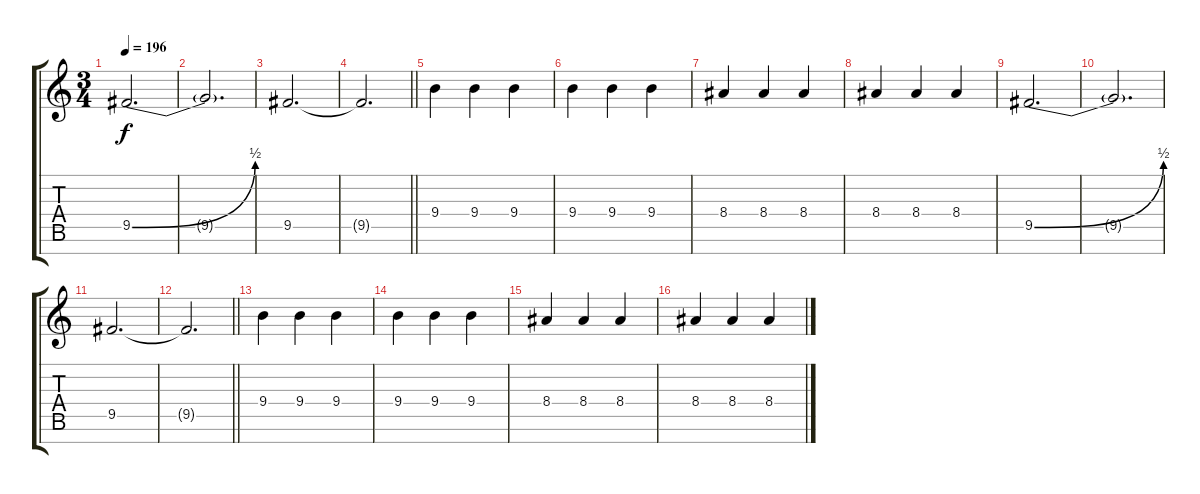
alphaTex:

\track "" {instrument overdrivenguitar}
\staff {score tabs}
\tuning (E4 B3 G3 D3 A2 E2 B1) {hide}
\ts (3 4)
\tempo 196
\clef g2
\ks c
9.5{be (bend 0 0 60 2)}.2{d dy f} |
9.5{t}.2{d} |
9.5.2{d} |
\barLineRight lightlight
9.5{t}.2{d} |
9.4.4 9.4.4 9.4.4 |
9.4.4 9.4.4 9.4.4 |
8.4.4 8.4.4 8.4.4 |
8.4.4 8.4.4 8.4.4 |
9.5{be (bend 0 0 60 2)}.2{d} |
9.5{t}.2{d} |
9.5.2{d} |
\barLineRight lightlight
9.5{t}.2{d} |
9.4.4 9.4.4 9.4.4 |
9.4.4 9.4.4 9.4.4 |
8.4.4 8.4.4 8.4.4 |
8.4.4 8.4.4 8.4.4
